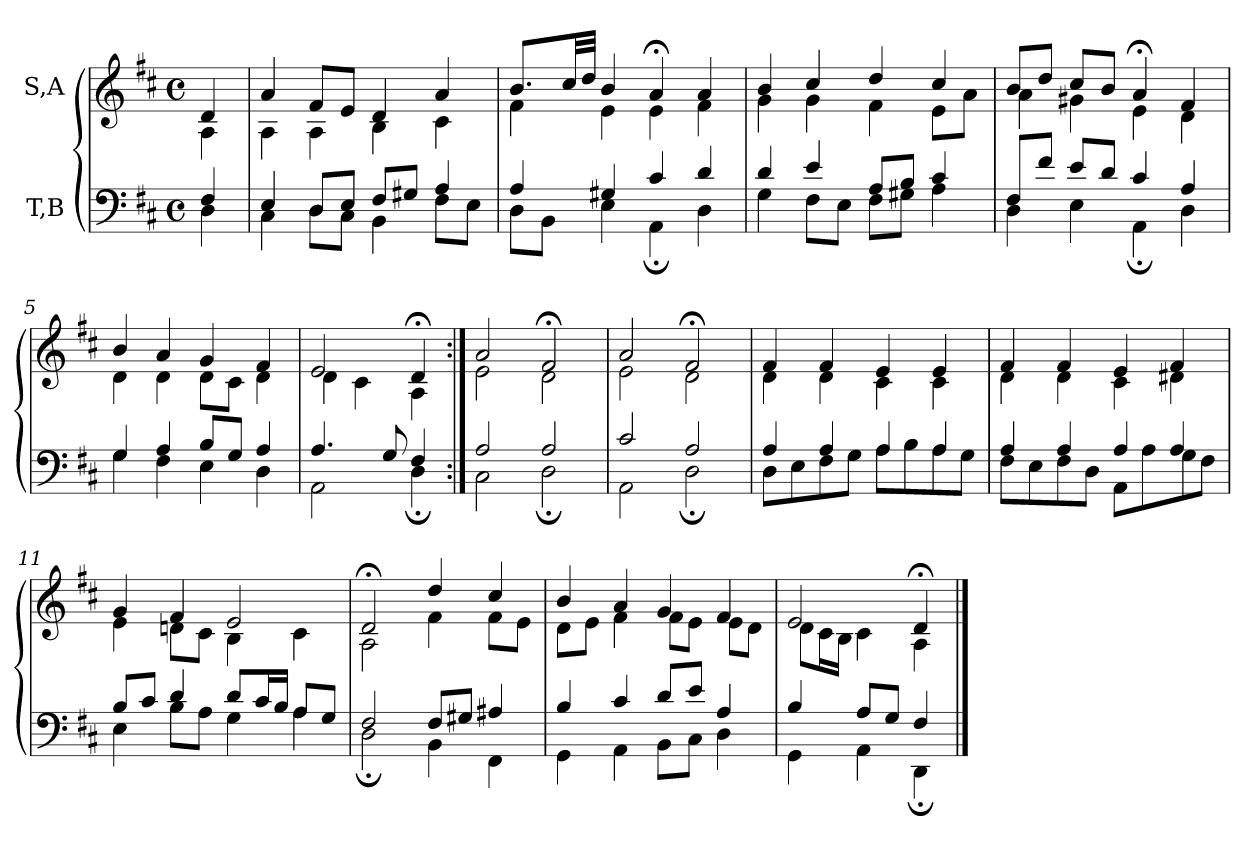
**kern	**kern
*part2	*part1
*staff2	*staff1
*I"T,B	*I"S,A
*clefF4	*clefG2
*k[f#c#]	*k[f#c#]
*M4/4	*M4/4
*met(c)	*met(c)
*MM67	*MM67
=	=
*^	*^
4F#	4D	4d	4A
=1	=1	=1	=1
4E	4C#	4a	4A
8DL	8DL	8f#L	4A
8EJ	8C#J	8eJ	.
8F#L	4BB	4d	4B
8G#XJ	.	.	.
4A	8F#L	4a	4c#
.	8EJ	.	.
=2	=2	=2	=2
4A	8DL	8.bL	4f#
.	8BBJ	.	.
.	.	32cc#LL	.
.	.	32ddJJJ	.
4G#X	4E	4b	4e
4c#	4AA;	4a;<	4e
4d	4D	4a	4f#
=3	=3	=3	=3
4d	4G	4b	4g
4e	8F#L	4cc#	4g
.	8EJ	.	.
8AL	8F#L	4dd	4f#
8BJ	8G#XJ	.	.
4c#	4A	4cc#	8eL
.	.	.	8aJ
=4	=4	=4	=4
8F#L	4D	8bL	4a
8f#J	.	8ddJ	.
8eL	4E	8cc#L	4g#X
8dJ	.	8bJ	.
4c#	4AA;	4a;<	4e
4A	4D	4f#	4d
=5	=5	=5	=5
4G	4G	4b	4d
4A	4F#	4a	4d
8BL	4E	4g	8dL
8GJ	.	.	8c#J
4A	4D	4f#	4d
=6	=6	=6	=6
4.A	2AA	2e	4d
.	.	.	4c#
8G	.	.	.
4F#	4D;	4d;<	4A
=7:|!	=7:|!	=7:|!	=7:|!
2A	2C#	2a	2e
2A	2D;	2f#;<	2d
=8	=8	=8	=8
2c#	2AA	2a	2e
2A	2D;	2f#;<	2d
=9	=9	=9	=9
4A	8DL	4f#	4d
.	8E	.	.
4A	8F#	4f#	4d
.	8GJ	.	.
4A	8AL	4e	4c#
.	8B	.	.
4A	8A	4e	4c#
.	8GJ	.	.
=10	=10	=10	=10
4A	8F#L	4f#	4d
.	8E	.	.
4A	8F#	4f#	4d
.	8DJ	.	.
4A	8AAL	4e	4c#
.	8A	.	.
4A	8G	4f#	4d#X
.	8F#J	.	.
=11	=11	=11	=11
8BL	4E	4g	4e
8c#J	.	.	.
4d	8BL	4f#	8dnL
.	8AJ	.	8c#J
8dL	4G	2e	4B
16c#L	.	.	.
16BJJ	.	.	.
8AL	4A	.	4c#
8GJ	.	.	.
=12	=12	=12	=12
2F#	2D;	2d;<	2A
8F#L	4BB	4dd	4f#
8G#XJ	.	.	.
4A#X	4FF#	4cc#	8f#L
.	.	.	8eJ
=13	=13	=13	=13
4B	4GG	4b	8dL
.	.	.	8eJ
4c#	4AA	4a	4f#
8dL	8BBL	4g	8f#L
8eJ	8C#J	.	8eJ
4A	4D	4f#	8eL
.	.	.	8dJ
=14	=14	=14	=14
4B	4GG	2e	8dL
.	.	.	16c#L
.	.	.	16BJJ
8AL	4AA	.	4c#
8GJ	.	.	.
4F#	4DD;	4d;<	4A
*v	*v	*	*
*	*v	*v
==	==
*-	*-
